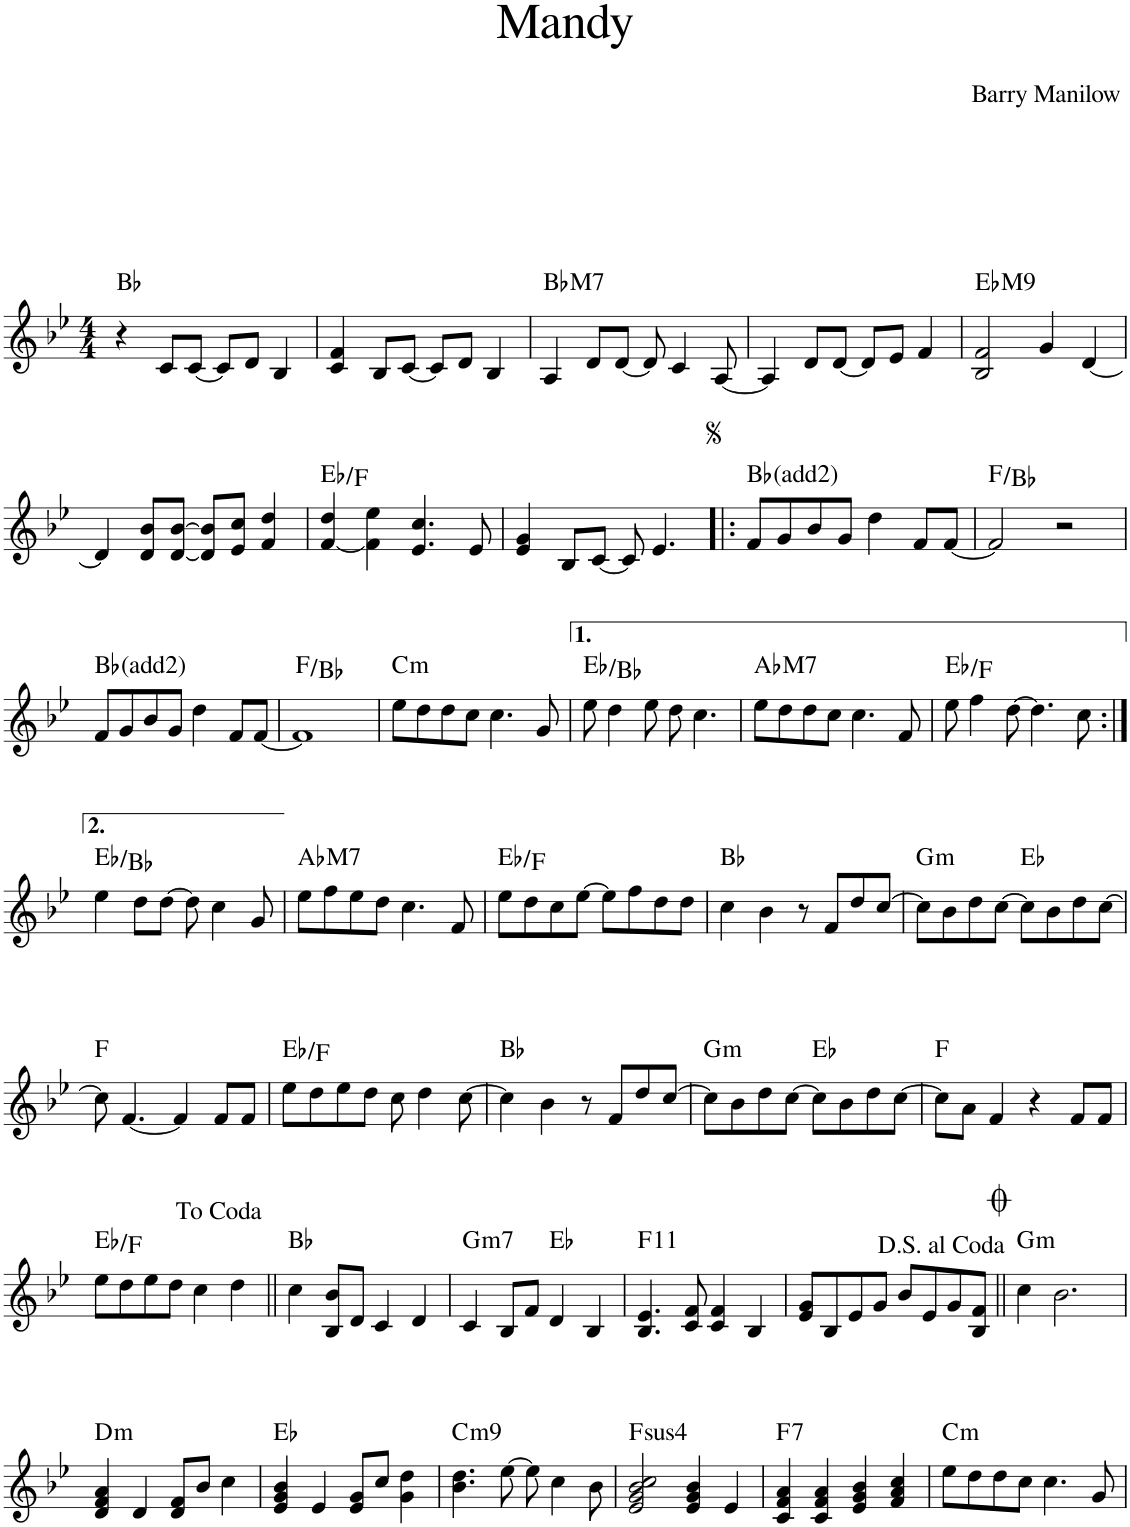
**kern	**harte
*part1	*part1
*staff1	*
*I"Piano	*
*I'Pno.	*
*clefG2	*
*k[b-e-]	*
*M4/4	*
=1	=1
4r	Bb:maj
8c/L	.
[8c/J	.
8c/L]	.
8d/J	.
4B-/	.
=2	=2
4c/ 4f/	.
8B-/L	.
[8c/J	.
8c/L]	.
8d/J	.
4B-/	.
=3	=3
!	!LO:H:kt=M7
4A/	Bb:maj7
8d/L	.
[8d/J	.
8d/]	.
4c/	.
[8A/	.
=4	=4
4A/]	.
8d/L	.
[8d/J	.
8d/L]	.
8e-/J	.
4f/	.
=5	=5
!	!LO:H:kt=M9
2B-/ 2f/	Eb:maj9
4g/	.
[4d/	.
!!LO:LB:g=z
=6	=6
4d/]	.
8d/ 8b-/L	.
[8d/ [8b-/J	.
8d/] 8b-/]L	.
8e-/ 8cc/J	.
4f/ 4dd/	.
=7	=7
[4f/ 4dd/	Eb:maj/2
4f\] 4ee-\	.
4.e-/ 4.cc/	.
8e-/	.
=8	=8
4e-/ 4g/	.
8B-/L	.
[8c/J	.
8c/]	.
4.e-/	.
=9!|:	=9!|:
8f/L	Bb:maj(2)
8g/	.
8b-/	.
8g/J	.
4dd\	.
8f/L	.
[8f/J	.
=10	=10
2f/]	F:maj/4
2r	.
!!LO:LB:g=z
=11	=11
8f/L	Bb:maj(2)
8g/	.
8b-/	.
8g/J	.
4dd\	.
8f/L	.
[8f/J	.
=12	=12
1f]	F:maj/4
=13	=13
!	!LO:H:kt=m
8ee-\L	C:min
8dd\	.
8dd\	.
8cc\J	.
4.cc\	.
8g/	.
=14	=14
8ee-\	Eb:maj/5
4dd\	.
8ee-\	.
8dd\	.
4.cc\	.
=15	=15
!	!LO:H:kt=M7
8ee-\L	Ab:maj7
8dd\	.
8dd\	.
8cc\J	.
4.cc\	.
8f/	.
=16	=16
8ee-\	Eb:maj/2
4ff\	.
[8dd\	.
4.dd\]	.
8cc\	.
!!LO:LB:g=z
=17:|!	=17:|!
4ee-\	Eb:maj/5
8dd\L	.
[8dd\J	.
8dd\]	.
4cc\	.
8g/	.
=18	=18
!	!LO:H:kt=M7
8ee-\L	Ab:maj7
8ff\	.
8ee-\	.
8dd\J	.
4.cc\	.
8f/	.
=19	=19
8ee-\L	Eb:maj/2
8dd\	.
8cc\	.
[8ee-\J	.
8ee-\L]	.
8ff\	.
8dd\	.
8dd\J	.
=20	=20
4cc\	Bb:maj
4b-\	.
8r	.
8f/L	.
8dd/	.
[8cc/J	.
=21	=21
!	!LO:H:kt=m
8cc\L]	G:min
8b-\	.
8dd\	.
[8cc\J	.
8cc\L]	Eb:maj
8b-\	.
8dd\	.
[8cc\J	.
!!LO:LB:g=z
=22	=22
8cc\]	F:maj
[4.f/	.
4f/]	.
8f/L	.
8f/J	.
=23	=23
8ee-\L	Eb:maj/2
8dd\	.
8ee-\	.
8dd\J	.
8cc\	.
4dd\	.
[8cc\	.
=24	=24
4cc\]	Bb:maj
4b-\	.
8r	.
8f/L	.
8dd/	.
[8cc/J	.
=25	=25
!	!LO:H:kt=m
8cc\L]	G:min
8b-\	.
8dd\	.
[8cc\J	.
8cc\L]	Eb:maj
8b-\	.
8dd\	.
[8cc\J	.
=26	=26
8cc\L]	F:maj
8a\J	.
4f/	.
4r	.
8f/L	.
8f/J	.
!!LO:LB:g=z
=27	=27
8ee-\L	Eb:maj/2
8dd\	.
8ee-\	.
8dd\J	.
4cc\	.
4dd\	.
=28||	=28||
4cc\	Bb:maj
8B-/ 8b-/L	.
8d/J	.
4c/	.
4d/	.
=29	=29
!	!LO:H:kt=m7
4c/	G:min7
8B-/L	.
8f/J	.
4d/	Eb:maj
4B-/	.
=30	=30
!	!LO:H:kt=11
4.B-/ 4.e-/	F:9(11)
8c/ 8f/	.
4c/ 4f/	.
4B-/	.
=31	=31
8e-/ 8g/L	.
8B-/	.
8e-/	.
8g/J	.
8b-/L	.
8e-/	.
8g/	.
8B-/ 8f/J	.
=32||	=32||
!	!LO:H:kt=m
4cc\	G:min
2.b-\	.
!!LO:LB:g=z
=33	=33
!	!LO:H:kt=m
4d/ 4f/ 4a/	D:min
4d/	.
8d/ 8f/L	.
8b-/J	.
4cc\	.
=34	=34
4e-/ 4g/ 4b-/	Eb:maj
4e-/	.
8e-/ 8g/L	.
8cc/J	.
4g\ 4dd\	.
=35	=35
!	!LO:H:kt=m9
4.b-\ 4.dd\	C:min9
[8ee-\	.
8ee-\]	.
4cc\	.
8b-\	.
=36	=36
!	!LO:H:kt=4
2e-/ 2g/ 2b-/ 2cc/	F:sus4
4e-/ 4g/ 4b-/	.
4e-/	.
=37	=37
!	!LO:H:kt=7
4c/ 4f/ 4a/	F:7
4c/ 4f/ 4a/	.
4e-/ 4g/ 4b-/	.
4f/ 4a/ 4cc/	.
=38	=38
!	!LO:H:kt=m
8ee-\L	C:min
8dd\	.
8dd\	.
8cc\J	.
4.cc\	.
8g/	.
=	=
*-	*-
